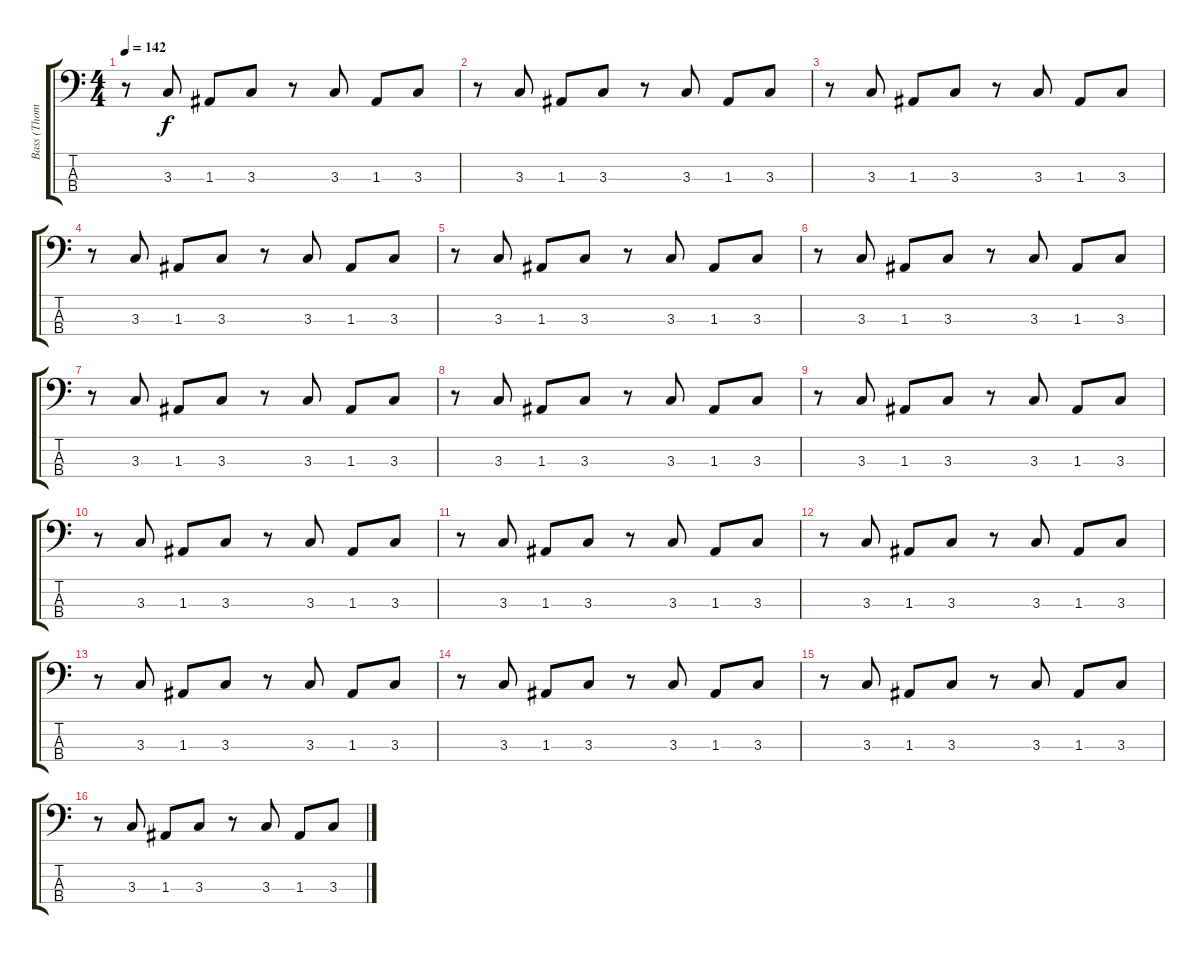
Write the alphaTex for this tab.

\track ("Bass (Thompson)" "Bass (Thom") {instrument electricbasspick}
\staff {score tabs}
\tuning (G2 D2 A1 E1) {hide}
\ts (4 4)
\tempo 142
\clef f4
\ks c
r.8{dy f} 3.3.8 1.3.8 3.3.8 r.8 3.3.8 1.3.8 3.3.8 |
r.8 3.3.8 1.3.8 3.3.8 r.8 3.3.8 1.3.8 3.3.8 |
r.8 3.3.8 1.3.8 3.3.8 r.8 3.3.8 1.3.8 3.3.8 |
r.8 3.3.8 1.3.8 3.3.8 r.8 3.3.8 1.3.8 3.3.8 |
r.8 3.3.8 1.3.8 3.3.8 r.8 3.3.8 1.3.8 3.3.8 |
r.8 3.3.8 1.3.8 3.3.8 r.8 3.3.8 1.3.8 3.3.8 |
r.8 3.3.8 1.3.8 3.3.8 r.8 3.3.8 1.3.8 3.3.8 |
r.8 3.3.8 1.3.8 3.3.8 r.8 3.3.8 1.3.8 3.3.8 |
r.8 3.3.8 1.3.8 3.3.8 r.8 3.3.8 1.3.8 3.3.8 |
r.8 3.3.8 1.3.8 3.3.8 r.8 3.3.8 1.3.8 3.3.8 |
r.8 3.3.8 1.3.8 3.3.8 r.8 3.3.8 1.3.8 3.3.8 |
r.8 3.3.8 1.3.8 3.3.8 r.8 3.3.8 1.3.8 3.3.8 |
r.8 3.3.8 1.3.8 3.3.8 r.8 3.3.8 1.3.8 3.3.8 |
r.8 3.3.8 1.3.8 3.3.8 r.8 3.3.8 1.3.8 3.3.8 |
r.8 3.3.8 1.3.8 3.3.8 r.8 3.3.8 1.3.8 3.3.8 |
r.8 3.3.8 1.3.8 3.3.8 r.8 3.3.8 1.3.8 3.3.8
